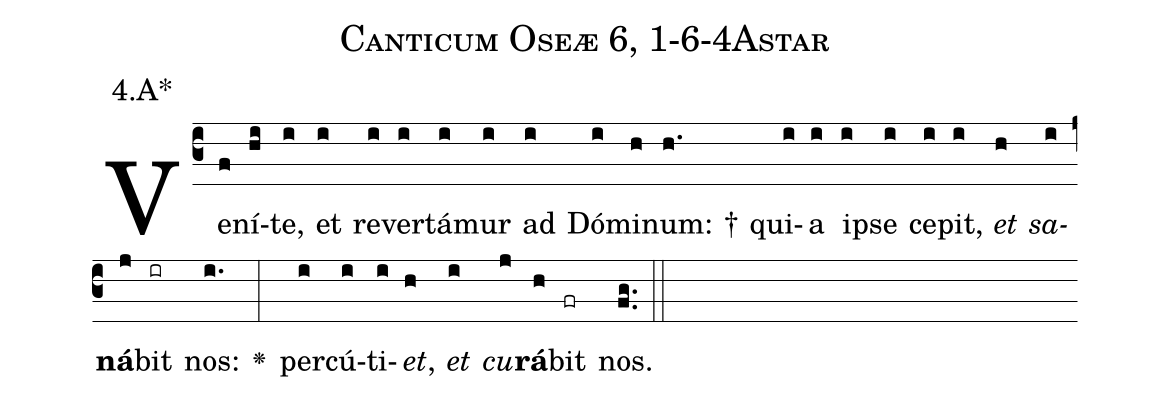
name: Canticum Oseæ 6, 1-6-4Astar;
annotation: 4.A*;
%%
(c3)Ve(f)ní(hi)te,(i) et(i) re(i)ver(i)tá(i)mur(i) ad(i) Dó(i)mi(h)num: †(h.) qui(i)a(i) i(i)pse(i) ce(i)pit,(i) <i>et</i>(h) <i>sa</i>(i)<b>ná</b>(j)bit(ir) nos:(i.) <v>\greheightstar</v>(:) per(i)cú(i)ti(i)<i>et</i>,(h) <i>et</i>(i) <i>cu</i>(j)<b>rá</b>(h)bit(fr) nos.(fg..) (::)


%E(i) u(h) o(i) u(j) a(h) e.(fg..) (::)
